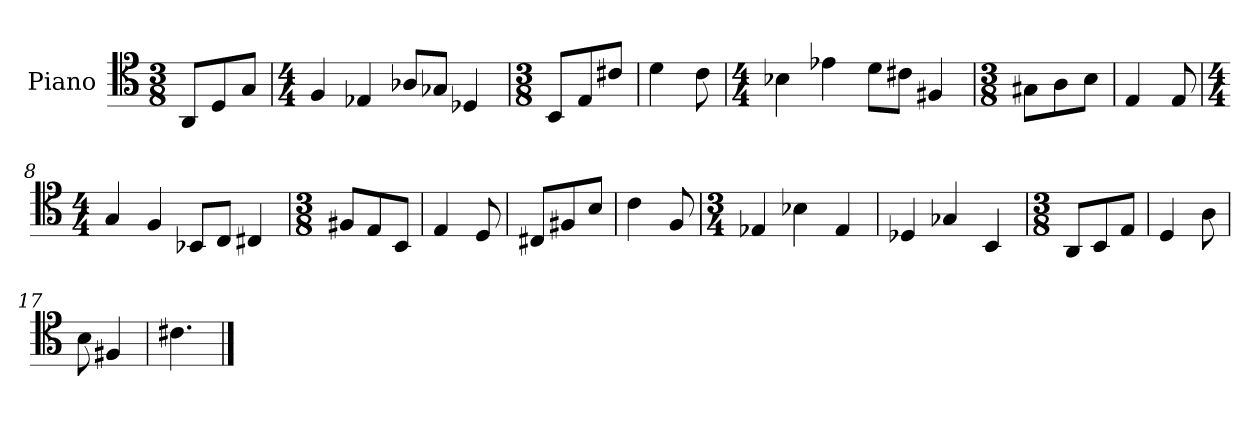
**kern
*part1
*staff1
*I"Piano
*I'Pno.
*clefC4
*k[]
*M3/8
=1
8AA/L
8D/
8G/J
=2
*M4/4
4F/
4E-X/
8A-X/L
8G-X/J
4D-X/
=3
*M3/8
8BB/L
8E/
8c#X/J
=4
4d\
8c\
=5
*M4/4
4B-X\
4e-X\
8d\L
8c#X\J
4F#X/
=6
*M3/8
8G#X\L
8A\
8B\J
=7
4E/
8E/
=8
*M4/4
4G/
4F/
8BB-X/L
8C/J
4C#X/
!!LO:LB:g=z
=9
*M3/8
8F#X/L
8E/
8BB/J
=10
4E/
8D/
=11
8C#X/L
8F#X/
8B/J
=12
4c\
8F/
=13
*M3/4
4E-X/
4B-X\
4E-/
=14
4D-X/
4G-X/
4BB/
=15
*M3/8
8AA/L
8BB/
8E/J
=16
4D/
8A\
=17
8B\
4F#X/
=18
4.c#X\
==
*-
